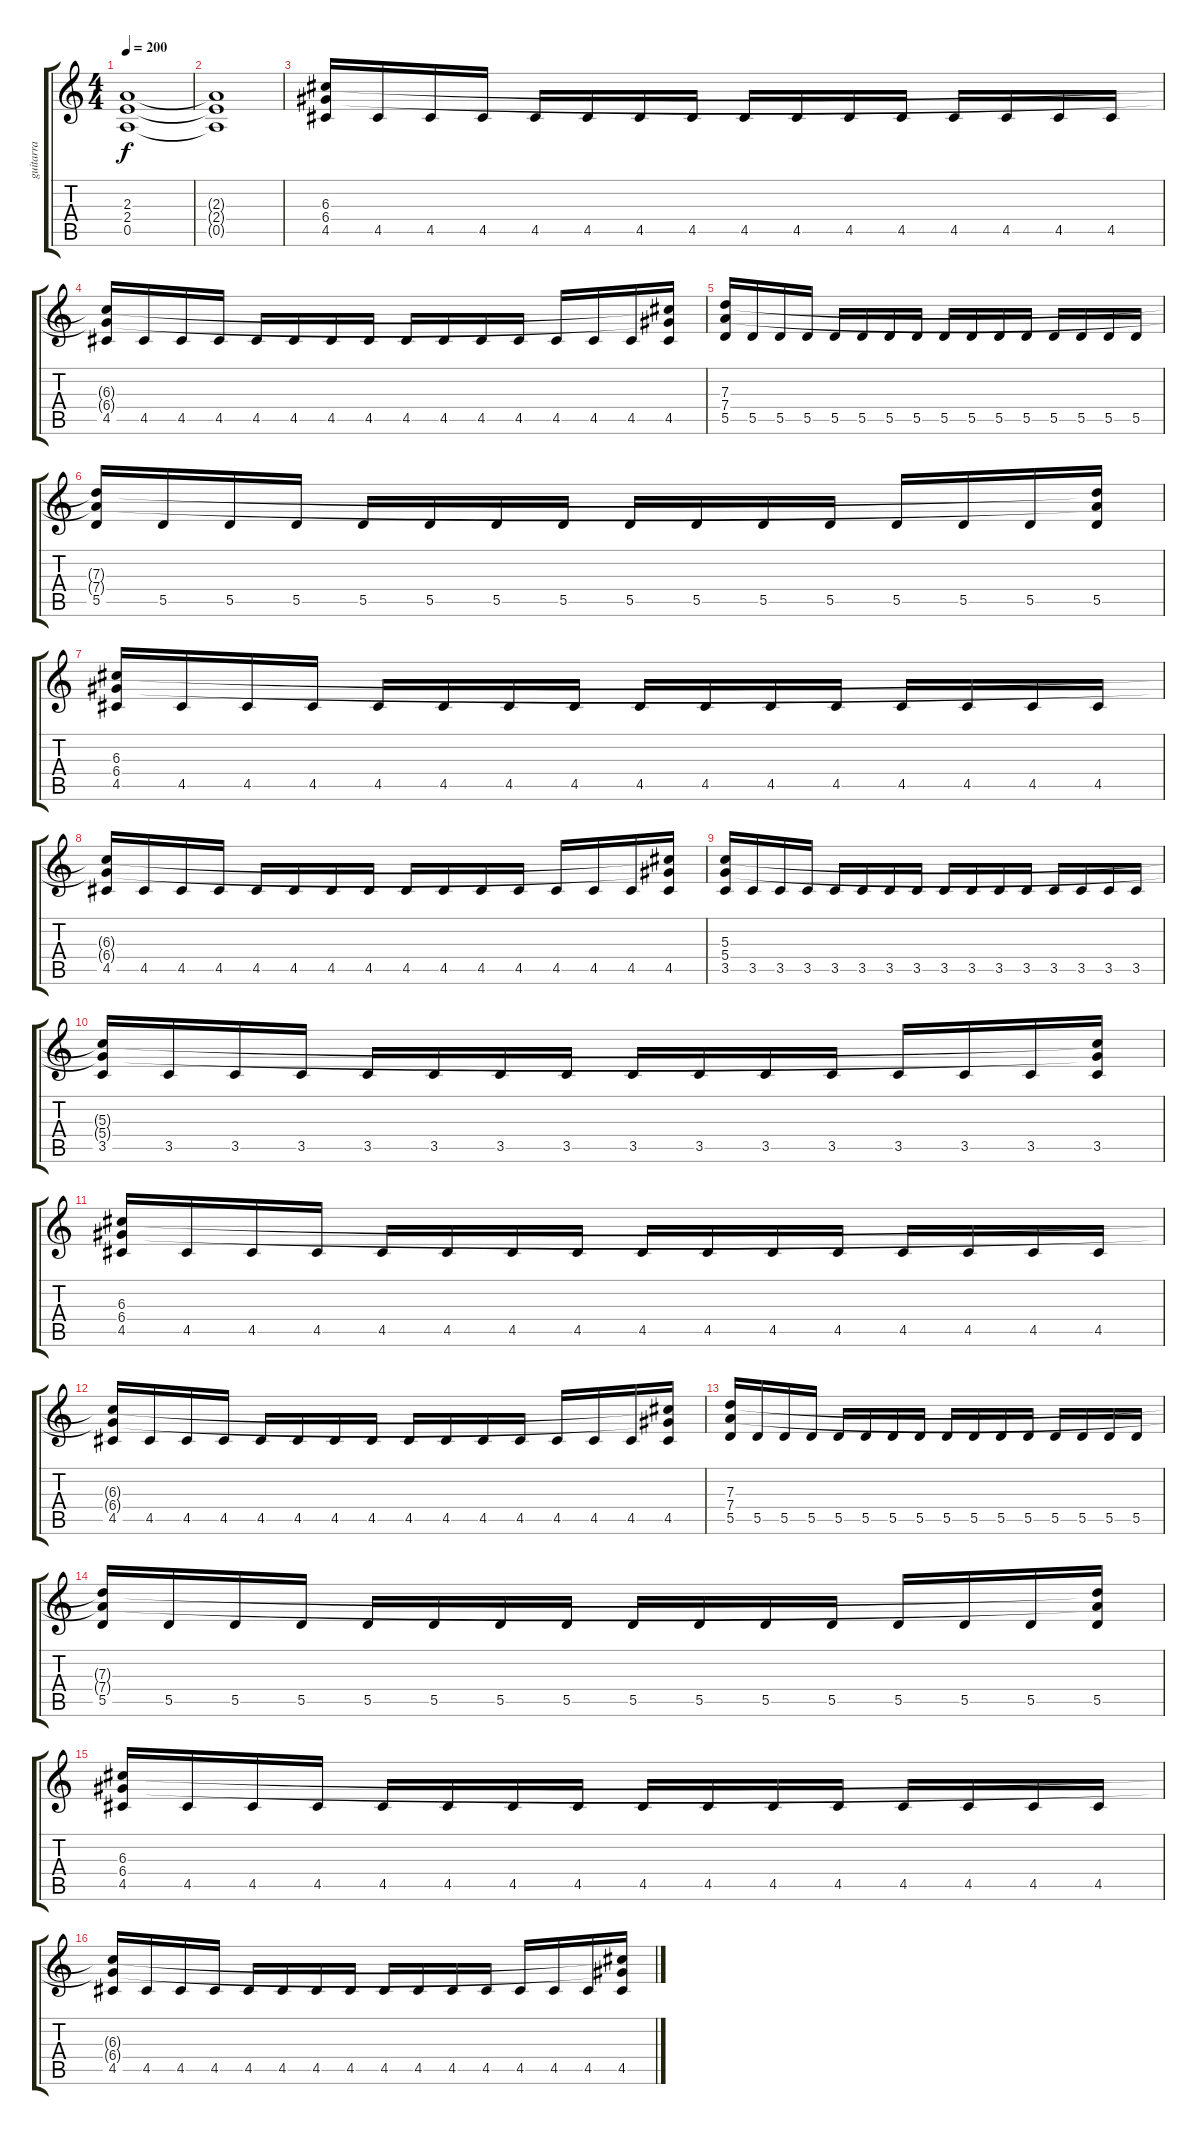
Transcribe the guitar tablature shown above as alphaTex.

\track ("guitarra" "guitarra") {instrument distortionguitar}
\staff {score tabs}
\tuning (E4 B3 G3 D3 A2 E2) {hide}
\ts (4 4)
\tempo 200
\clef g2
\ks c
(2.3 2.4 0.5).1{dy f} |
(2.3{t} 2.4{t} 0.5{t}).1 |
(6.3 6.4 4.5).16 4.5.16 4.5.16 4.5.16 4.5.16 4.5.16 4.5.16 4.5.16 4.5.16 4.5.16 4.5.16 4.5.16 4.5.16 4.5.16 4.5.16 4.5.16 |
(6.3{t} 6.4{t} 4.5).16 4.5.16 4.5.16 4.5.16 4.5.16 4.5.16 4.5.16 4.5.16 4.5.16 4.5.16 4.5.16 4.5.16 4.5.16 4.5.16 4.5.16 (6.3{t} 6.4{t} 4.5).16 |
(7.3 7.4 5.5).16 5.5.16 5.5.16 5.5.16 5.5.16 5.5.16 5.5.16 5.5.16 5.5.16 5.5.16 5.5.16 5.5.16 5.5.16 5.5.16 5.5.16 5.5.16 |
(7.3{t} 7.4{t} 5.5).16 5.5.16 5.5.16 5.5.16 5.5.16 5.5.16 5.5.16 5.5.16 5.5.16 5.5.16 5.5.16 5.5.16 5.5.16 5.5.16 5.5.16 (7.3{t} 7.4{t} 5.5).16 |
(6.3 6.4 4.5).16 4.5.16 4.5.16 4.5.16 4.5.16 4.5.16 4.5.16 4.5.16 4.5.16 4.5.16 4.5.16 4.5.16 4.5.16 4.5.16 4.5.16 4.5.16 |
(6.3{t} 6.4{t} 4.5).16 4.5.16 4.5.16 4.5.16 4.5.16 4.5.16 4.5.16 4.5.16 4.5.16 4.5.16 4.5.16 4.5.16 4.5.16 4.5.16 4.5.16 (6.3{t} 6.4{t} 4.5).16 |
(5.3 5.4 3.5).16 3.5.16 3.5.16 3.5.16 3.5.16 3.5.16 3.5.16 3.5.16 3.5.16 3.5.16 3.5.16 3.5.16 3.5.16 3.5.16 3.5.16 3.5.16 |
(5.3{t} 5.4{t} 3.5).16 3.5.16 3.5.16 3.5.16 3.5.16 3.5.16 3.5.16 3.5.16 3.5.16 3.5.16 3.5.16 3.5.16 3.5.16 3.5.16 3.5.16 (5.3{t} 5.4{t} 3.5).16 |
(6.3 6.4 4.5).16 4.5.16 4.5.16 4.5.16 4.5.16 4.5.16 4.5.16 4.5.16 4.5.16 4.5.16 4.5.16 4.5.16 4.5.16 4.5.16 4.5.16 4.5.16 |
(6.3{t} 6.4{t} 4.5).16 4.5.16 4.5.16 4.5.16 4.5.16 4.5.16 4.5.16 4.5.16 4.5.16 4.5.16 4.5.16 4.5.16 4.5.16 4.5.16 4.5.16 (6.3{t} 6.4{t} 4.5).16 |
(7.3 7.4 5.5).16 5.5.16 5.5.16 5.5.16 5.5.16 5.5.16 5.5.16 5.5.16 5.5.16 5.5.16 5.5.16 5.5.16 5.5.16 5.5.16 5.5.16 5.5.16 |
(7.3{t} 7.4{t} 5.5).16 5.5.16 5.5.16 5.5.16 5.5.16 5.5.16 5.5.16 5.5.16 5.5.16 5.5.16 5.5.16 5.5.16 5.5.16 5.5.16 5.5.16 (7.3{t} 7.4{t} 5.5).16 |
(6.3 6.4 4.5).16 4.5.16 4.5.16 4.5.16 4.5.16 4.5.16 4.5.16 4.5.16 4.5.16 4.5.16 4.5.16 4.5.16 4.5.16 4.5.16 4.5.16 4.5.16 |
(6.3{t} 6.4{t} 4.5).16 4.5.16 4.5.16 4.5.16 4.5.16 4.5.16 4.5.16 4.5.16 4.5.16 4.5.16 4.5.16 4.5.16 4.5.16 4.5.16 4.5.16 (6.3{t} 6.4{t} 4.5).16
